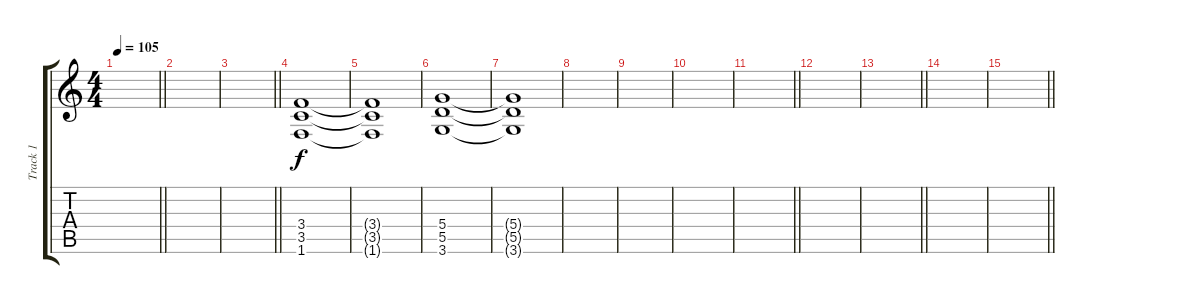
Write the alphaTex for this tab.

\track ("Track 1" "Track 1") {instrument overdrivenguitar}
\staff {score tabs}
\tuning (E4 B3 G3 D3 A2 E2) {hide}
\ts (4 4)
\tempo 105
\clef g2
\barLineRight lightlight
\ks c
|
|
\barLineRight lightlight
|
(3.4 3.5 1.6).1 |
(3.4{t} 3.5{t} 1.6{t}).1 |
(5.4 5.5 3.6).1 |
(5.4{t} 5.5{t} 3.6{t}).1 |
|
|
|
\barLineRight lightlight
|
|
\barLineRight lightlight
|
|
\barLineRight lightlight
